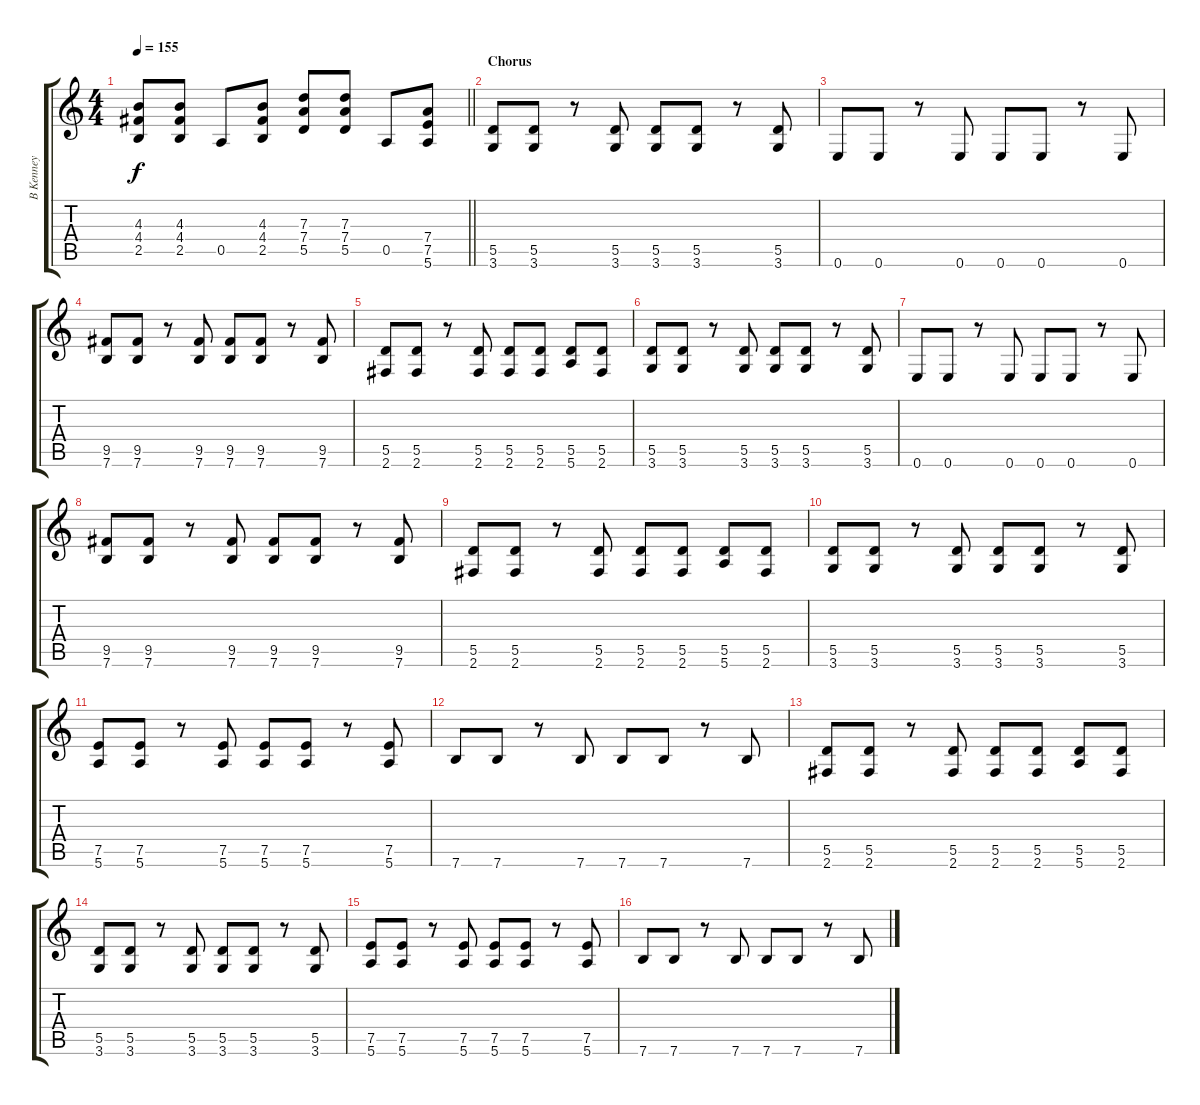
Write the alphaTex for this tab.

\track ("B Kenney" "B Kenney") {instrument distortionguitar}
\staff {score tabs}
\tuning (E4 B3 G3 D3 A2 E2) {hide}
\ts (4 4)
\tempo 155
\clef g2
\barLineRight lightlight
\ks c
(4.3 4.4 2.5).8{dy f} (4.3 4.4 2.5).8 0.5.8 (4.3 4.4 2.5).8 (7.3 7.4 5.5).8 (7.3 7.4 5.5).8 0.5.8 (7.4 7.5 5.6).8 |
\section ("" "Chorus")
(5.5 3.6).8 (5.5 3.6).8 r.8 (5.5 3.6).8 (5.5 3.6).8 (5.5 3.6).8 r.8 (5.5 3.6).8 |
0.6.8 0.6.8 r.8 0.6.8 0.6.8 0.6.8 r.8 0.6.8 |
(9.5 7.6).8 (9.5 7.6).8 r.8 (9.5 7.6).8 (9.5 7.6).8 (9.5 7.6).8 r.8 (9.5 7.6).8 |
(5.5 2.6).8 (5.5 2.6).8 r.8 (5.5 2.6).8 (5.5 2.6).8 (5.5 2.6).8 (5.5 5.6).8 (5.5 2.6).8 |
(5.5 3.6).8 (5.5 3.6).8 r.8 (5.5 3.6).8 (5.5 3.6).8 (5.5 3.6).8 r.8 (5.5 3.6).8 |
0.6.8 0.6.8 r.8 0.6.8 0.6.8 0.6.8 r.8 0.6.8 |
(9.5 7.6).8 (9.5 7.6).8 r.8 (9.5 7.6).8 (9.5 7.6).8 (9.5 7.6).8 r.8 (9.5 7.6).8 |
(5.5 2.6).8 (5.5 2.6).8 r.8 (5.5 2.6).8 (5.5 2.6).8 (5.5 2.6).8 (5.5 5.6).8 (5.5 2.6).8 |
(5.5 3.6).8 (5.5 3.6).8 r.8 (5.5 3.6).8 (5.5 3.6).8 (5.5 3.6).8 r.8 (5.5 3.6).8 |
(7.5 5.6).8 (7.5 5.6).8 r.8 (7.5 5.6).8 (7.5 5.6).8 (7.5 5.6).8 r.8 (7.5 5.6).8 |
7.6.8 7.6.8 r.8 7.6.8 7.6.8 7.6.8 r.8 7.6.8 |
(5.5 2.6).8 (5.5 2.6).8 r.8 (5.5 2.6).8 (5.5 2.6).8 (5.5 2.6).8 (5.5 5.6).8 (5.5 2.6).8 |
(5.5 3.6).8 (5.5 3.6).8 r.8 (5.5 3.6).8 (5.5 3.6).8 (5.5 3.6).8 r.8 (5.5 3.6).8 |
(7.5 5.6).8 (7.5 5.6).8 r.8 (7.5 5.6).8 (7.5 5.6).8 (7.5 5.6).8 r.8 (7.5 5.6).8 |
7.6.8 7.6.8 r.8 7.6.8 7.6.8 7.6.8 r.8 7.6.8
